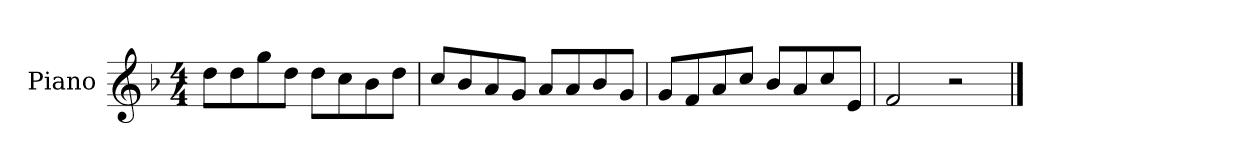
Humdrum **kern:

**kern
*part1
*staff1
*I"Piano
*I'P-no
*clefG2
*k[b-]
*M4/4
*MM90
=1
8dd\L
8dd\
8gg\
8dd\J
8dd\L
8cc\
8b-\
8dd\J
=2
8cc/L
8b-/
8a/
8g/J
8a/L
8a/
8b-/
8g/J
=3
8g/L
8f/
8a/
8cc/J
8b-/L
8a/
8cc/
8e/J
=4
2f/
2r
==
*-
